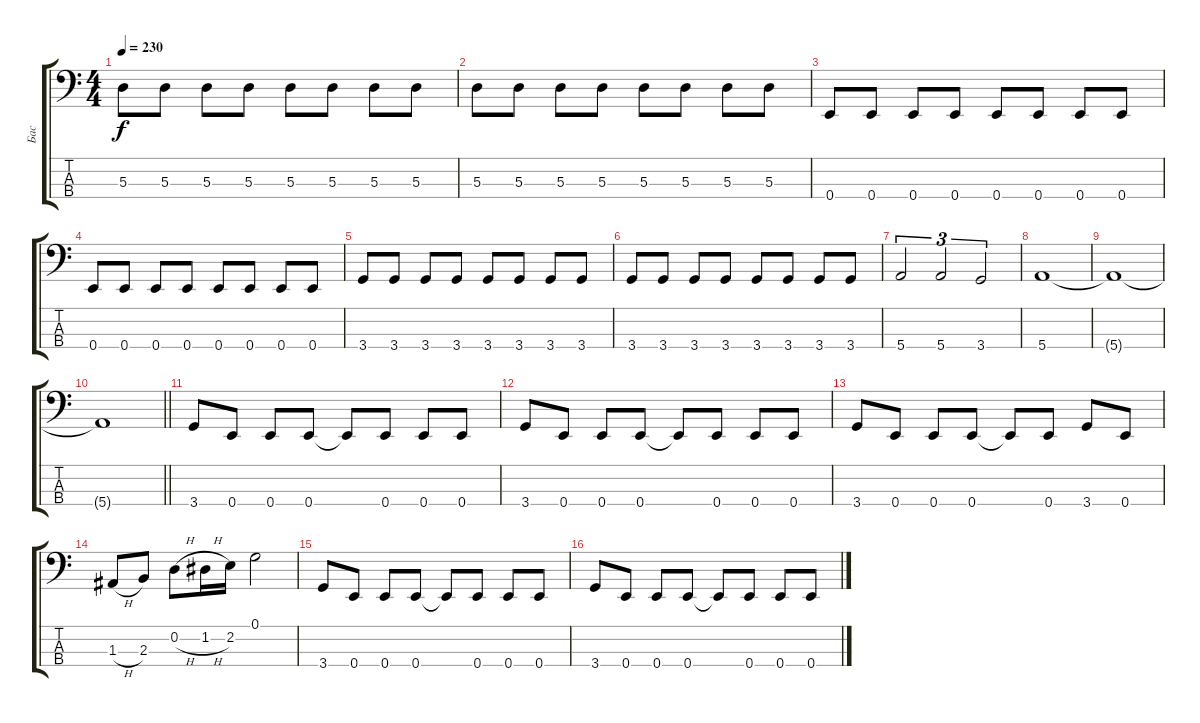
\track ("Бас" "Бас") {instrument electricbassfinger}
\staff {score tabs}
\tuning (G2 D2 A1 E1) {hide}
\ts (4 4)
\tempo 230
\clef f4
\ks c
5.3.8{dy f} 5.3.8 5.3.8 5.3.8 5.3.8 5.3.8 5.3.8 5.3.8 |
5.3.8 5.3.8 5.3.8 5.3.8 5.3.8 5.3.8 5.3.8 5.3.8 |
0.4.8 0.4.8 0.4.8 0.4.8 0.4.8 0.4.8 0.4.8 0.4.8 |
0.4.8 0.4.8 0.4.8 0.4.8 0.4.8 0.4.8 0.4.8 0.4.8 |
3.4.8 3.4.8 3.4.8 3.4.8 3.4.8 3.4.8 3.4.8 3.4.8 |
3.4.8 3.4.8 3.4.8 3.4.8 3.4.8 3.4.8 3.4.8 3.4.8 |
5.4.2{tu (3 2)} 5.4.2{tu (3 2)} 3.4.2{tu (3 2)} |
5.4.1 |
5.4{t}.1 |
\barLineRight lightlight
5.4{t}.1 |
3.4.8 0.4.8 0.4.8 0.4.8 0.4{t}.8 0.4.8 0.4.8 0.4.8 |
3.4.8 0.4.8 0.4.8 0.4.8 0.4{t}.8 0.4.8 0.4.8 0.4.8 |
3.4.8 0.4.8 0.4.8 0.4.8 0.4{t}.8 0.4.8 3.4.8 0.4.8 |
1.3{h}.8 2.3.8 0.2{h}.8 1.2{h}.16 2.2.16 0.1.2 |
3.4.8 0.4.8 0.4.8 0.4.8 0.4{t}.8 0.4.8 0.4.8 0.4.8 |
3.4.8 0.4.8 0.4.8 0.4.8 0.4{t}.8 0.4.8 0.4.8 0.4.8
